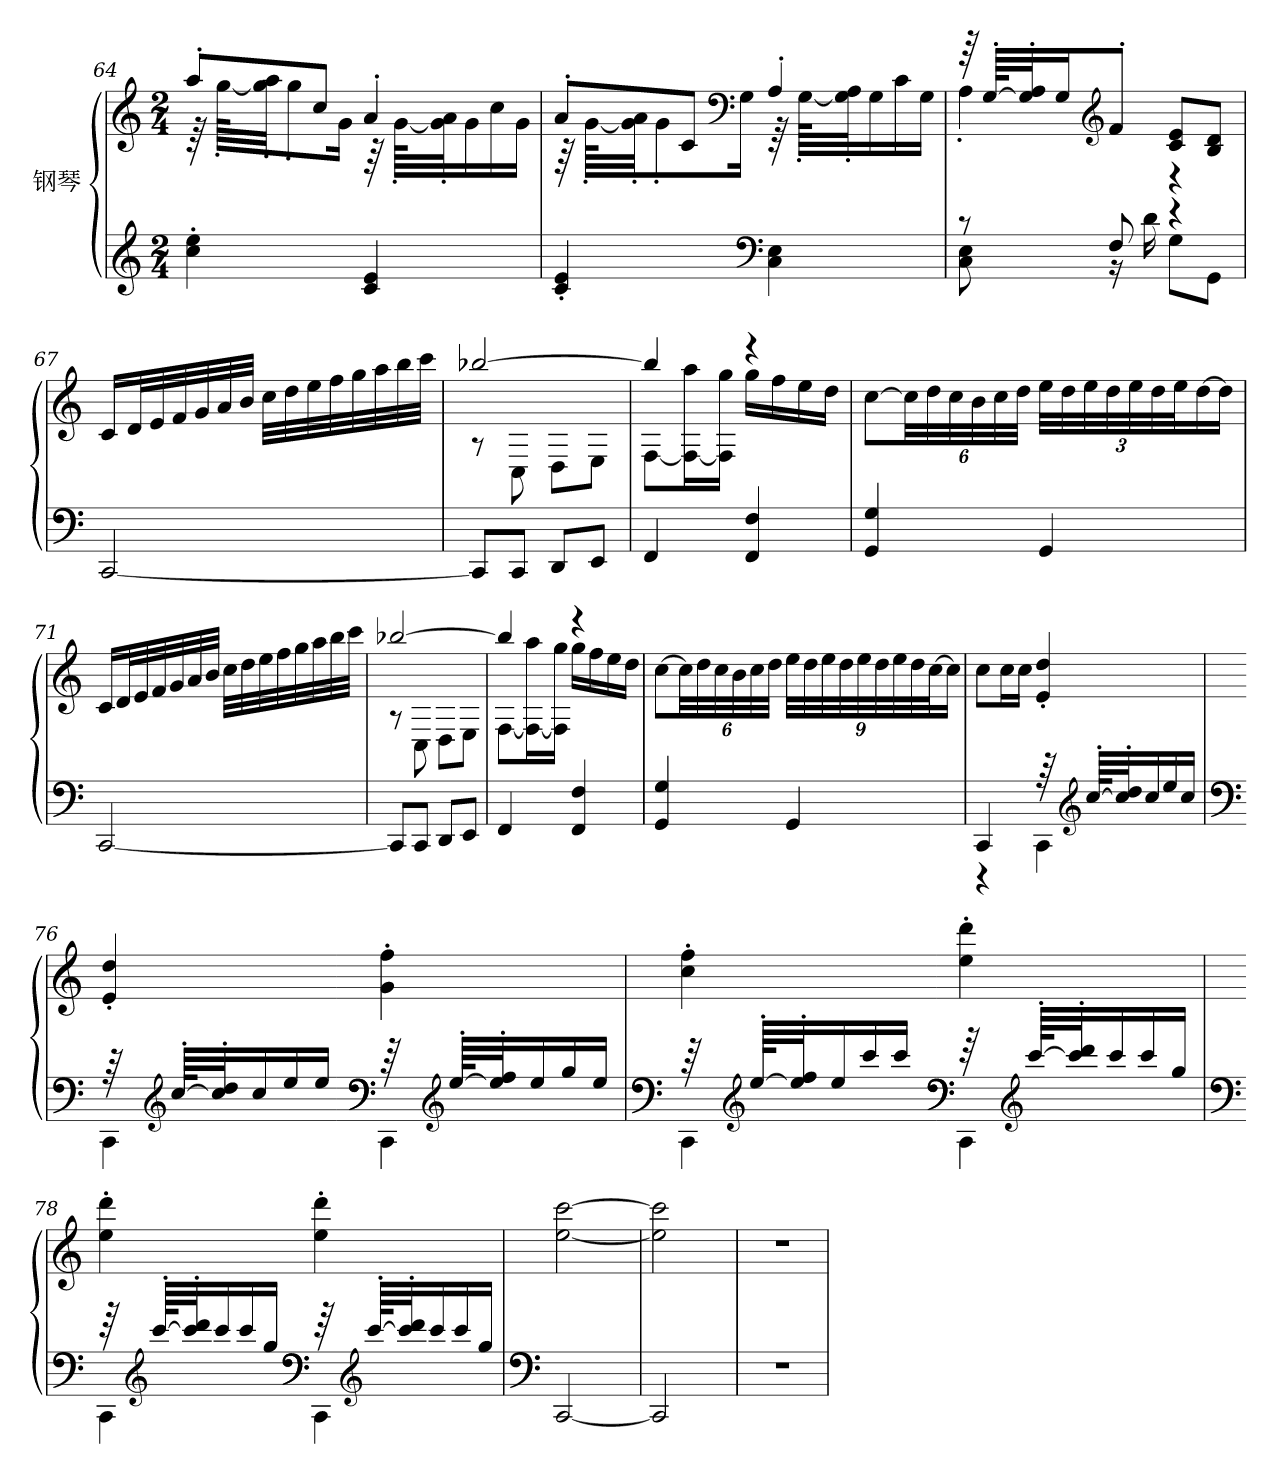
**kern	**kern
*part1	*part1
*staff2	*staff1
*I"钢琴	*
*clefG2	*clefG2
*k[]	*k[]
*M2/4	*M2/4
=64	=64
*	*^
4cc\' 4ee\'	8aa'/L	64r
.	.	[64gg'\KLLL
.	.	32gg\]' 32aa\'JJ
.	.	8gg'\
.	8cc/J	.
.	.	16g\Jk
4c/ 4e/	4a'/	64r
.	.	[64g'\KLLL
.	.	32g\]' 32a\'J
.	.	16g\
.	.	16cc\
.	.	16g\JJ
!!LO:LB:g=z	!!
=65	=65	=65
4c/' 4e/'	8a'/L	64r
.	.	[64g'\KLLL
.	.	32g\]' 32a\'JJ
.	.	8g'\
.	8c/J	.
*	*clefF4	*
.	.	16G\Jk
*clefF4	*	*
4C\ 4E\	4A'/	64r
.	.	[64G'\KLLL
.	.	32G\]' 32A\'J
.	.	16G\
.	.	16c\
.	.	16G\JJ
=66	=66	=66
*^	*	*
8r	8C\ 8E\	64r	4A'\
.	.	[64G'/KLLL	.
.	.	32G/]' 32A/'J	.
.	.	16G/J	.
*	*	*clefG2	*
8F/	16r	8f'/J	.
.	16d\	.	.
4r	8G\L	8c/ 8e/L	4r
.	8GG\J	8B/ 8d/J	.
*v	*v	*	*
*	*v	*v
=67	=67
[2CC/	16c/LL
.	32d/L
.	32e/
.	32f/
.	32g/
.	32a/
.	32b/JJJ
.	32cc\LLL
.	32dd\
.	32ee\
.	32ff\
.	32gg\
.	32aa\
.	32bb\
.	32ccc\JJJ
!!LO:LB:g=z
=68	=68
*	*^
8CC/L]	[2bb-X/	8r
8CC/J	.	8C\
8DD/L	.	8D\L
8EE/J	.	8E\J
=69	=69	=69
4FF/	4bb-/]	[8F\L
.	.	16F\_ 16aa\L
.	.	16F\] 16gg\JJ
4FF/ 4F/	4r	16gg\LL
.	.	16ff\
.	.	16ee\
.	.	16dd\JJ
*	*v	*v
=70	=70
4GG/ 4G/	[8cc\L
*	*Xbrackettup
.	48cc\LL]
.	48dd\
.	48cc\
.	48b\
.	48cc\
.	48dd\JJJ
4GG/	48ee\LLL
.	48dd\
.	48ee\
.	48dd\
.	48ee\
.	48dd\
.	48ee\J
.	[24dd\
.	16dd\JJ]
!!LO:PB:g=z
=71	=71
[2CC/	16c/LL
.	32d/L
.	32e/
.	32f/
.	32g/
.	32a/
.	32b/JJJ
.	32cc\LLL
.	32dd\
.	32ee\
.	32ff\
.	32gg\
.	32aa\
.	32bb\
.	32ccc\JJJ
=72	=72
*	*^
8CC/L]	[2bb-X/	8r
8CC/J	.	8C\
8DD/L	.	8D\L
8EE/J	.	8E\J
=73	=73	=73
4FF/	4bb-/]	[8F\L
.	.	16F\_ 16aa\L
.	.	16F\] 16gg\JJ
4FF/ 4F/	4r	16gg\LL
.	.	16ff\
.	.	16ee\
.	.	16dd\JJ
*	*v	*v
!!LO:LB:g=z
=74	=74
4GG/ 4G/	[8cc\L
.	48cc\LL]
.	48dd\
.	48cc\
.	48b\
.	48cc\
.	48dd\JJJ
4GG/	48ee\LLL
.	48dd\
.	48ee\
.	48dd\
.	48ee\
.	48dd\
.	48ee\
.	48dd\
.	[48cc\J
.	16cc\JJ]
=75	=75
*^	*
4CC/	4r	8cc\L
.	.	16cc\L
.	.	16cc\JJ
64r	4CC\	4e/' 4dd/'
*clefG2	*	*
[64cc'/KLLL	.	.
32cc/]' 32dd/'J	.	.
16cc/	.	.
16ee/	.	.
16cc/JJ	.	.
!!LO:LB:g=z
=76	=76	=76
*clefF4	*	*
64r	4CC\	4e/' 4dd/'
*clefG2	*	*
[64cc'/KLLL	.	.
32cc/]' 32dd/'J	.	.
16cc/	.	.
16ee/	.	.
16ee/JJ	.	.
*clefF4	*	*
64r	4CC\	4g\' 4ff\'
*clefG2	*	*
[64ee'/KLLL	.	.
32ee/]' 32ff/'J	.	.
16ee/	.	.
16gg/	.	.
16ee/JJ	.	.
=77	=77	=77
*clefF4	*	*
64r	4CC\	4cc\' 4ff\'
*clefG2	*	*
[64ee'/KLLL	.	.
32ee/]' 32ff/'J	.	.
16ee/	.	.
16ccc/	.	.
16ccc/JJ	.	.
*clefF4	*	*
64r	4CC\	4ee\' 4ddd\'
*clefG2	*	*
[64ccc'/KLLL	.	.
32ccc/]' 32ddd/'J	.	.
16ccc/	.	.
16ccc/	.	.
16gg/JJ	.	.
!!LO:LB:g=z
=78	=78	=78
*clefF4	*	*
64r	4CC\	4ee\' 4ddd\'
*clefG2	*	*
[64ccc'/KLLL	.	.
32ccc/]' 32ddd/'J	.	.
16ccc/	.	.
16ccc/	.	.
16gg/JJ	.	.
*clefF4	*	*
64r	4CC\	4ee\' 4ddd\'
*clefG2	*	*
[64ccc'/KLLL	.	.
32ccc/]' 32ddd/'J	.	.
16ccc/	.	.
16ccc/	.	.
16gg/JJ	.	.
*v	*v	*
=79	=79
*clefF4	*
[2CC/	[2ee\ [2ccc\
=80	=80
2CC/]	2ee\] 2ccc\]
=81	=81
2r	2r
=	=
*-	*-
